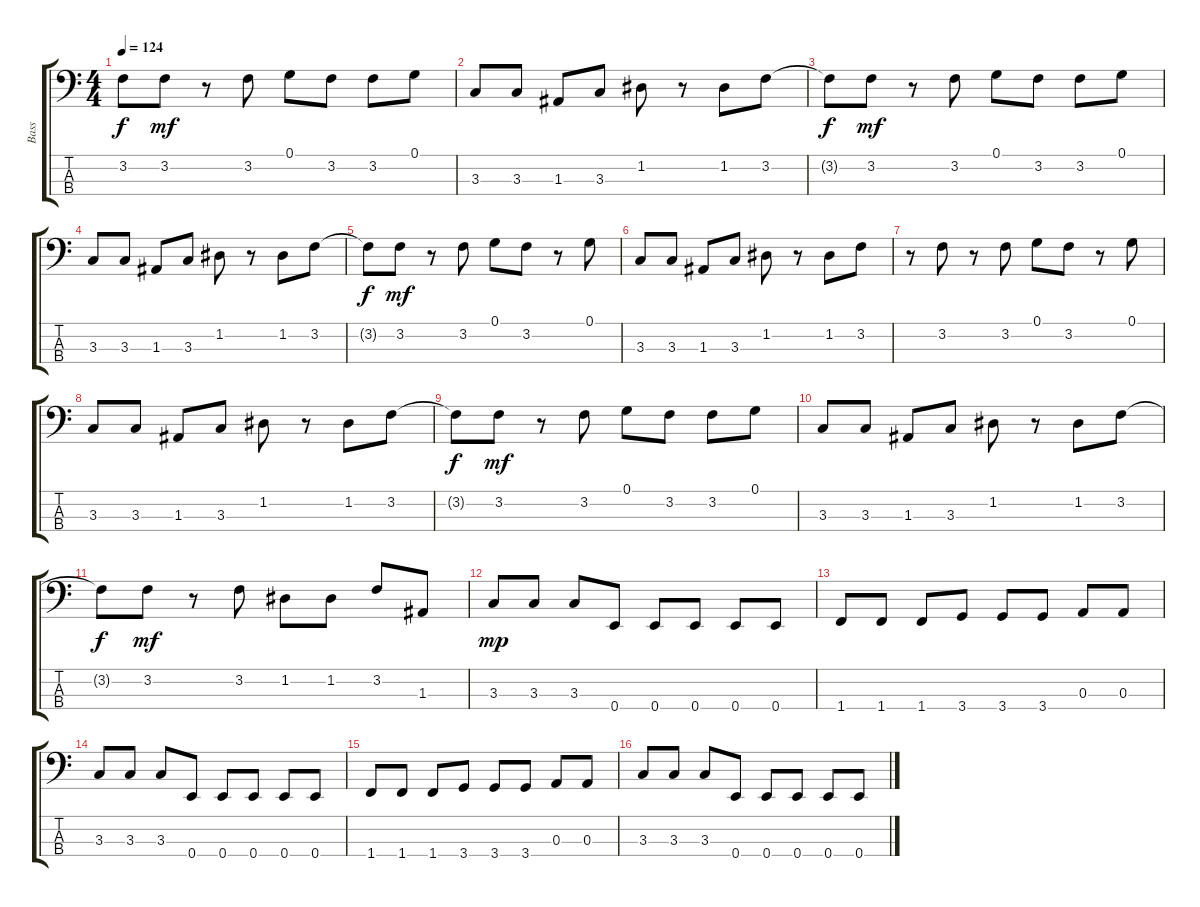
\track ("Bass" "Bass") {instrument electricbassfinger}
\staff {score tabs}
\tuning (G2 D2 A1 E1) {hide}
\ts (4 4)
\tempo 124
\clef f4
\ks c
3.2{t}.8{dy f} 3.2.8{dy mf} r.8 3.2.8 0.1.8 3.2.8 3.2.8 0.1.8 |
3.3.8 3.3.8 1.3.8 3.3.8 1.2.8 r.8 1.2.8 3.2.8 |
3.2{t}.8{dy f} 3.2.8{dy mf} r.8 3.2.8 0.1.8 3.2.8 3.2.8 0.1.8 |
3.3.8 3.3.8 1.3.8 3.3.8 1.2.8 r.8 1.2.8 3.2.8 |
3.2{t}.8{dy f} 3.2.8{dy mf} r.8 3.2.8 0.1.8 3.2.8 r.8 0.1.8 |
3.3.8 3.3.8 1.3.8 3.3.8 1.2.8 r.8 1.2.8 3.2.8 |
r.8 3.2.8 r.8 3.2.8 0.1.8 3.2.8 r.8 0.1.8 |
3.3.8 3.3.8 1.3.8 3.3.8 1.2.8 r.8 1.2.8 3.2.8 |
3.2{t}.8{dy f} 3.2.8{dy mf} r.8 3.2.8 0.1.8 3.2.8 3.2.8 0.1.8 |
3.3.8 3.3.8 1.3.8 3.3.8 1.2.8 r.8 1.2.8 3.2.8 |
3.2{t}.8{dy f} 3.2.8{dy mf} r.8 3.2.8 1.2.8 1.2.8 3.2.8 1.3.8 |
3.3.8{dy mp volume 16 instrument lead8bassandlead} 3.3.8 3.3.8{volume 16} 0.4.8 0.4.8 0.4.8 0.4.8 0.4.8 |
1.4.8 1.4.8 1.4.8 3.4.8 3.4.8 3.4.8 0.3.8 0.3.8 |
3.3.8 3.3.8 3.3.8 0.4.8 0.4.8 0.4.8 0.4.8 0.4.8 |
1.4.8 1.4.8 1.4.8 3.4.8 3.4.8 3.4.8 0.3.8 0.3.8 |
3.3.8 3.3.8 3.3.8 0.4.8 0.4.8 0.4.8 0.4.8 0.4.8
